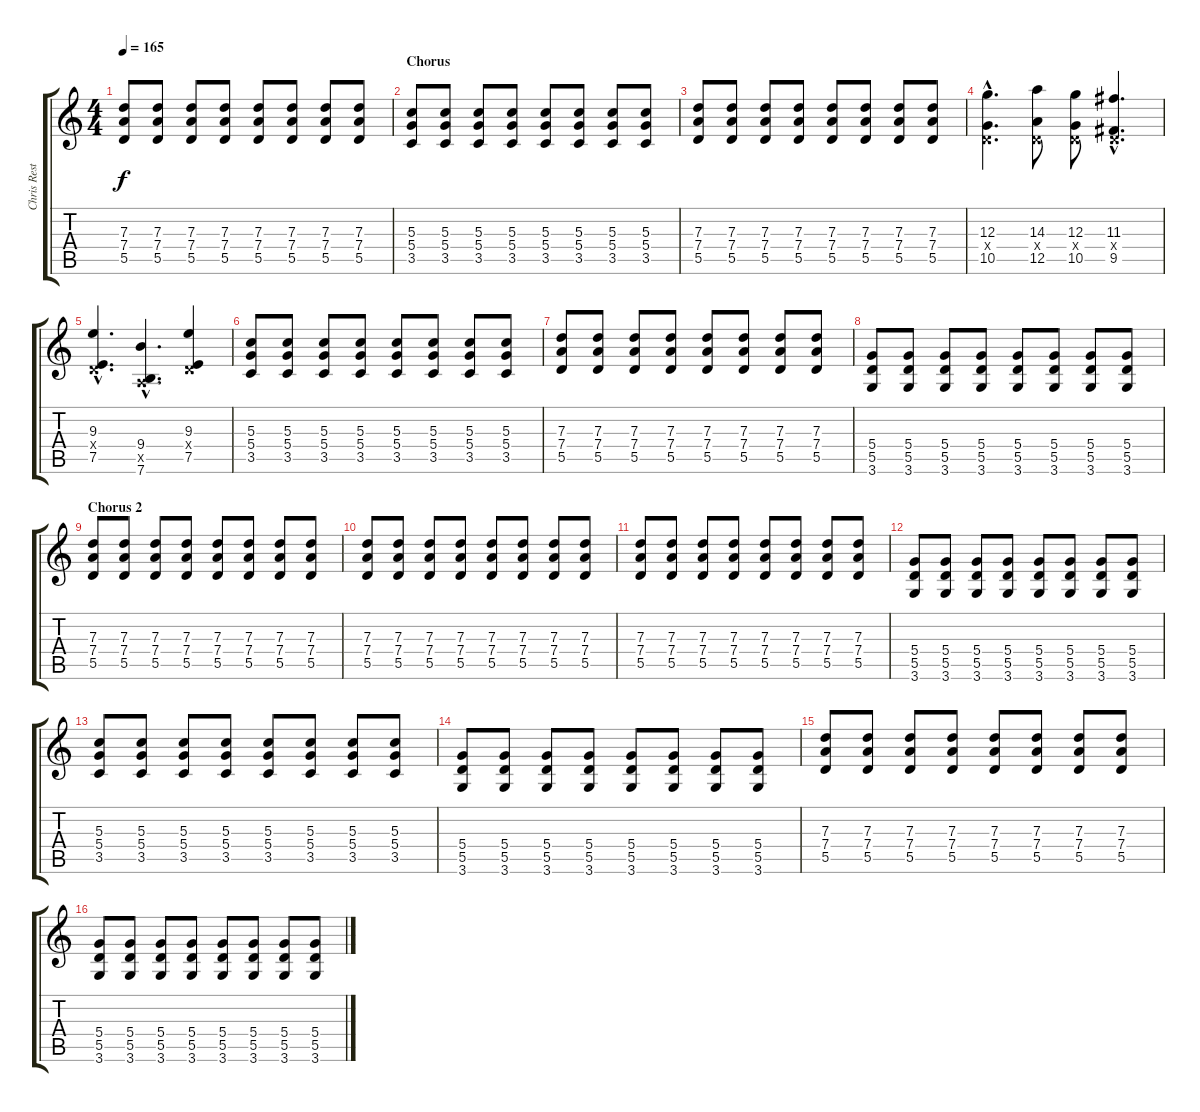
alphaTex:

\track ("Chris Rest" "Chris Rest") {instrument distortionguitar}
\staff {score tabs}
\tuning (E4 B3 G3 D3 A2 E2) {hide}
\ts (4 4)
\tempo 165
\clef g2
\ks c
(7.3 7.4 5.5).8{dy f} (7.3 7.4 5.5).8 (7.3 7.4 5.5).8 (7.3 7.4 5.5).8 (7.3 7.4 5.5).8 (7.3 7.4 5.5).8 (7.3 7.4 5.5).8 (7.3 7.4 5.5).8 |
\section ("" "Chorus")
(5.3 5.4 3.5).8 (5.3 5.4 3.5).8 (5.3 5.4 3.5).8 (5.3 5.4 3.5).8 (5.3 5.4 3.5).8 (5.3 5.4 3.5).8 (5.3 5.4 3.5).8 (5.3 5.4 3.5).8 |
(7.3 7.4 5.5).8 (7.3 7.4 5.5).8 (7.3 7.4 5.5).8 (7.3 7.4 5.5).8 (7.3 7.4 5.5).8 (7.3 7.4 5.5).8 (7.3 7.4 5.5).8 (7.3 7.4 5.5).8 |
(12.3{hac} 0.4{hac x} 10.5{hac}).4{d} (14.3 0.4{x} 12.5).8 (12.3 0.4{x} 10.5).8 (11.3{hac} 0.4{hac x} 9.5{hac}).4{d} |
(9.3{hac} 0.4{hac x} 7.5{hac}).4{d} (9.4{hac} 0.5{hac x} 7.6{hac}).4{d} (9.3 0.4{x} 7.5).4 |
(5.3 5.4 3.5).8 (5.3 5.4 3.5).8 (5.3 5.4 3.5).8 (5.3 5.4 3.5).8 (5.3 5.4 3.5).8 (5.3 5.4 3.5).8 (5.3 5.4 3.5).8 (5.3 5.4 3.5).8 |
(7.3 7.4 5.5).8 (7.3 7.4 5.5).8 (7.3 7.4 5.5).8 (7.3 7.4 5.5).8 (7.3 7.4 5.5).8 (7.3 7.4 5.5).8 (7.3 7.4 5.5).8 (7.3 7.4 5.5).8 |
(5.4 5.5 3.6).8 (5.4 5.5 3.6).8 (5.4 5.5 3.6).8 (5.4 5.5 3.6).8 (5.4 5.5 3.6).8 (5.4 5.5 3.6).8 (5.4 5.5 3.6).8 (5.4 5.5 3.6).8 |
\section ("" "Chorus 2")
(7.3 7.4 5.5).8 (7.3 7.4 5.5).8 (7.3 7.4 5.5).8 (7.3 7.4 5.5).8 (7.3 7.4 5.5).8 (7.3 7.4 5.5).8 (7.3 7.4 5.5).8 (7.3 7.4 5.5).8 |
(7.3 7.4 5.5).8 (7.3 7.4 5.5).8 (7.3 7.4 5.5).8 (7.3 7.4 5.5).8 (7.3 7.4 5.5).8 (7.3 7.4 5.5).8 (7.3 7.4 5.5).8 (7.3 7.4 5.5).8 |
(7.3 7.4 5.5).8 (7.3 7.4 5.5).8 (7.3 7.4 5.5).8 (7.3 7.4 5.5).8 (7.3 7.4 5.5).8 (7.3 7.4 5.5).8 (7.3 7.4 5.5).8 (7.3 7.4 5.5).8 |
(5.4 5.5 3.6).8 (5.4 5.5 3.6).8 (5.4 5.5 3.6).8 (5.4 5.5 3.6).8 (5.4 5.5 3.6).8 (5.4 5.5 3.6).8 (5.4 5.5 3.6).8 (5.4 5.5 3.6).8 |
(5.3 5.4 3.5).8 (5.3 5.4 3.5).8 (5.3 5.4 3.5).8 (5.3 5.4 3.5).8 (5.3 5.4 3.5).8 (5.3 5.4 3.5).8 (5.3 5.4 3.5).8 (5.3 5.4 3.5).8 |
(5.4 5.5 3.6).8 (5.4 5.5 3.6).8 (5.4 5.5 3.6).8 (5.4 5.5 3.6).8 (5.4 5.5 3.6).8 (5.4 5.5 3.6).8 (5.4 5.5 3.6).8 (5.4 5.5 3.6).8 |
(7.3 7.4 5.5).8 (7.3 7.4 5.5).8 (7.3 7.4 5.5).8 (7.3 7.4 5.5).8 (7.3 7.4 5.5).8 (7.3 7.4 5.5).8 (7.3 7.4 5.5).8 (7.3 7.4 5.5).8 |
(5.4 5.5 3.6).8 (5.4 5.5 3.6).8 (5.4 5.5 3.6).8 (5.4 5.5 3.6).8 (5.4 5.5 3.6).8 (5.4 5.5 3.6).8 (5.4 5.5 3.6).8 (5.4 5.5 3.6).8
